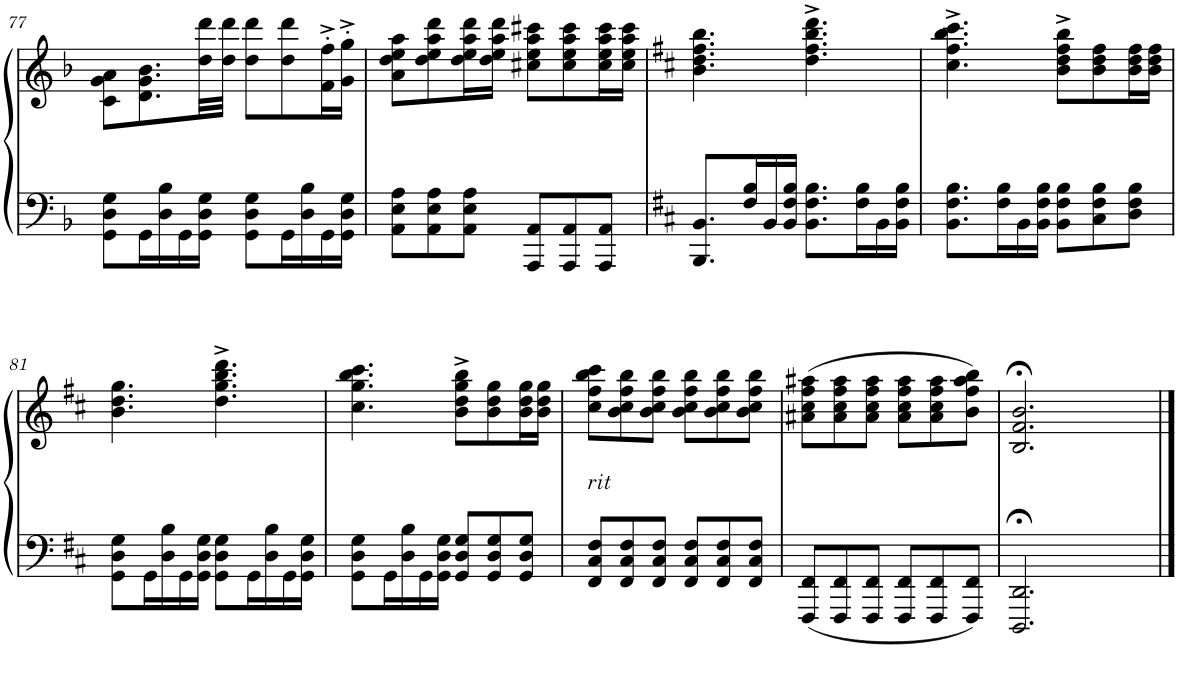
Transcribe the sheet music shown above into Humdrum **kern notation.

**kern	**kern
*part1	*part1
*staff2	*staff1
*I"Piano	*
*I'Pno.	*
!!LO:PB:g=z
*clefF4	*clefG2
*k[b-]	*k[b-]
*M6/8	*M6/8
=77	=77
8GG\ 8D\ 8G\L	8c\ 8g\ 8a\L
16GG\L	8.d\ 8.g\ 8.b-\
16D\ 16B-\	.
16GG\	.
16GG\ 16D\ 16G\JJ	32dd\ 32ddd\LL
.	32dd\ 32ddd\JJJ
8GG\ 8D\ 8G\L	8dd\ 8ddd\L
16GG\L	8dd\ 8ddd\
16D\ 16B-\	.
16GG\	16f\'^ 16ff\'^L
16GG\ 16D\ 16G\JJ	16g\'^ 16gg\'^JJ
=78	=78
8AA\ 8E\ 8A\L	8a\ 8dd\ 8ee\ 8aa\L
8AA\ 8E\ 8A\	8dd\ 8ee\ 8aa\ 8ddd\
8AA\ 8E\ 8A\J	16dd\ 16ee\ 16aa\ 16ddd\L
.	16dd\ 16ee\ 16aa\ 16ddd\JJ
8AAA/ 8AA/L	8cc#X\ 8ee\ 8aa\ 8ccc#X\L
8AAA/ 8AA/	8cc#\ 8ee\ 8aa\ 8ccc#\
8AAA/ 8AA/J	16cc#\ 16ee\ 16aa\ 16ccc#\L
.	16cc#\ 16ee\ 16aa\ 16ccc#\JJ
=79	=79
*k[f#c#]	*k[f#c#]
8.BBB/ 8.BB/L	4.b\ 4.dd\ 4.ff#\ 4.bb\
16F#/ 16B/L	.
16BB/	.
16BB/ 16F#/ 16B/JJ	.
8.BB\ 8.F#\ 8.B\L	4.dd\^ 4.ff#\^ 4.bb\^ 4.ddd\^
16F#\ 16B\L	.
16BB\	.
16BB\ 16F#\ 16B\JJ	.
=80	=80
8.BB\ 8.F#\ 8.B\L	4.cc#\^ 4.ff#\^ 4.bb\^ 4.ccc#\^
16F#\ 16B\L	.
16BB\	.
16BB\ 16F#\ 16B\JJ	.
8BB\ 8F#\ 8B\L	8b\^ 8dd\^ 8ff#\^ 8bb\^L
8C#\ 8F#\ 8B\	8b\ 8dd\ 8ff#\
8D\ 8F#\ 8B\J	16b\ 16dd\ 16ff#\L
.	16b\ 16dd\ 16ff#\JJ
!!LO:LB:g=z
=81	=81
8GG\ 8D\ 8G\L	4.b\ 4.dd\ 4.gg\
16GG\L	.
16D\ 16B\	.
16GG\	.
16GG\ 16D\ 16G\JJ	.
8GG\ 8D\ 8G\L	4.dd\^ 4.gg\^ 4.bb\^ 4.ddd\^
16GG\L	.
16D\ 16B\	.
16GG\	.
16GG\ 16D\ 16G\JJ	.
=82	=82
8GG\ 8D\ 8G\L	4.cc#\ 4.gg\ 4.bb\ 4.ccc#\
16GG\L	.
16D\ 16B\	.
16GG\	.
16GG\ 16D\ 16G\JJ	.
8GG/ 8D/ 8G/L	8b\^ 8dd\^ 8gg\^ 8bb\^L
8GG/ 8D/ 8G/	8b\ 8dd\ 8gg\
8GG/ 8D/ 8G/J	16b\ 16dd\ 16gg\L
.	16b\ 16dd\ 16gg\JJ
=83	=83
!	!LO:TX:b:i:t=rit
8FF#/ 8C#/ 8F#/L	8cc#\ 8ff#\ 8bb\ 8ccc#\L
8FF#/ 8C#/ 8F#/	8b\ 8cc#\ 8ff#\ 8bb\
8FF#/ 8C#/ 8F#/J	8b\ 8cc#\ 8ff#\ 8bb\J
8FF#/ 8C#/ 8F#/L	8b\ 8cc#\ 8ff#\ 8bb\L
8FF#/ 8C#/ 8F#/	8b\ 8cc#\ 8ff#\ 8bb\
8FF#/ 8C#/ 8F#/J	8b\ 8cc#\ 8ff#\ 8bb\J
=84	=84
8FFF#/ 8FF#/L	(8a#X\ 8cc#\ 8ff#\ 8aa#X\L
8FFF#/ 8FF#/	8a#\ 8cc#\ 8ff#\ 8aa#\
8FFF#/ 8FF#/J	8a#\ 8cc#\ 8ff#\ 8aa#\J
8FFF#/ 8FF#/L	8a#\ 8cc#\ 8ff#\ 8aa#\L
8FFF#/ 8FF#/	8a#\ 8cc#\ 8ff#\ 8aa#\
8FFF#/ 8FF#/J	8b\ 8ff#\ 8aa#\ 8bb\J)
=85	=85
2.DDD/;< 2.DD/;<	2.B/;< 2.f#/;< 2.b/;<
==	==
*-	*-
